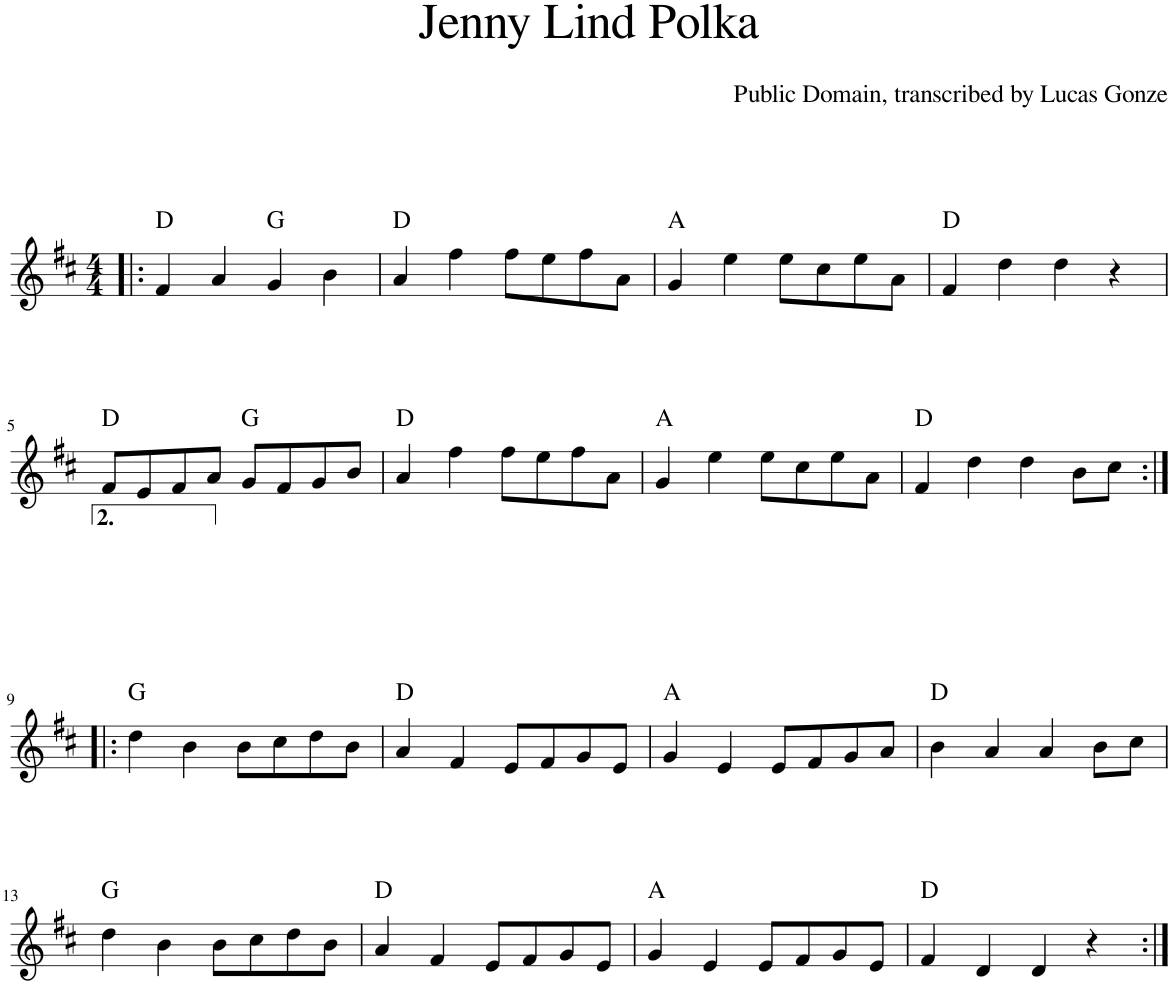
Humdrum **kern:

**kern	**harte
*part1	*part1
*staff1	*
*I"Piano	*
*I'Pno.	*
*clefG2	*
*k[f#c#]	*
*M4/4	*
=1!|:	=1!|:
4f#/	D:maj
4a/	.
4g/	G:maj
4b\	.
=2	=2
4a/	D:maj
4ff#\	.
8ff#\L	.
8ee\	.
8ff#\	.
8a\J	.
=3	=3
4g/	A:maj
4ee\	.
8ee\L	.
8cc#\	.
8ee\	.
8a\J	.
=4	=4
4f#/	D:maj
4dd\	.
4dd\	.
4r	.
!!LO:LB:g=z
=5	=5
8f#/L	D:maj
8e/	.
8f#/	.
8a/J	.
8g/L	G:maj
8f#/	.
8g/	.
8b/J	.
=6	=6
4a/	D:maj
4ff#\	.
8ff#\L	.
8ee\	.
8ff#\	.
8a\J	.
=7	=7
4g/	A:maj
4ee\	.
8ee\L	.
8cc#\	.
8ee\	.
8a\J	.
=8	=8
4f#/	D:maj
4dd\	.
4dd\	.
8b\L	.
8cc#\J	.
!!LO:LB:g=z
=9:|!|:	=9:|!|:
4dd\	G:maj
4b\	.
8b\L	.
8cc#\	.
8dd\	.
8b\J	.
=10	=10
4a/	D:maj
4f#/	.
8e/L	.
8f#/	.
8g/	.
8e/J	.
=11	=11
4g/	A:maj
4e/	.
8e/L	.
8f#/	.
8g/	.
8a/J	.
=12	=12
4b\	D:maj
4a/	.
4a/	.
8b\L	.
8cc#\J	.
!!LO:LB:g=z
=13	=13
4dd\	G:maj
4b\	.
8b\L	.
8cc#\	.
8dd\	.
8b\J	.
=14	=14
4a/	D:maj
4f#/	.
8e/L	.
8f#/	.
8g/	.
8e/J	.
=15	=15
4g/	A:maj
4e/	.
8e/L	.
8f#/	.
8g/	.
8e/J	.
=16	=16
4f#/	D:maj
4d/	.
4d/	.
4r	.
=:|!	=:|!
*-	*-
